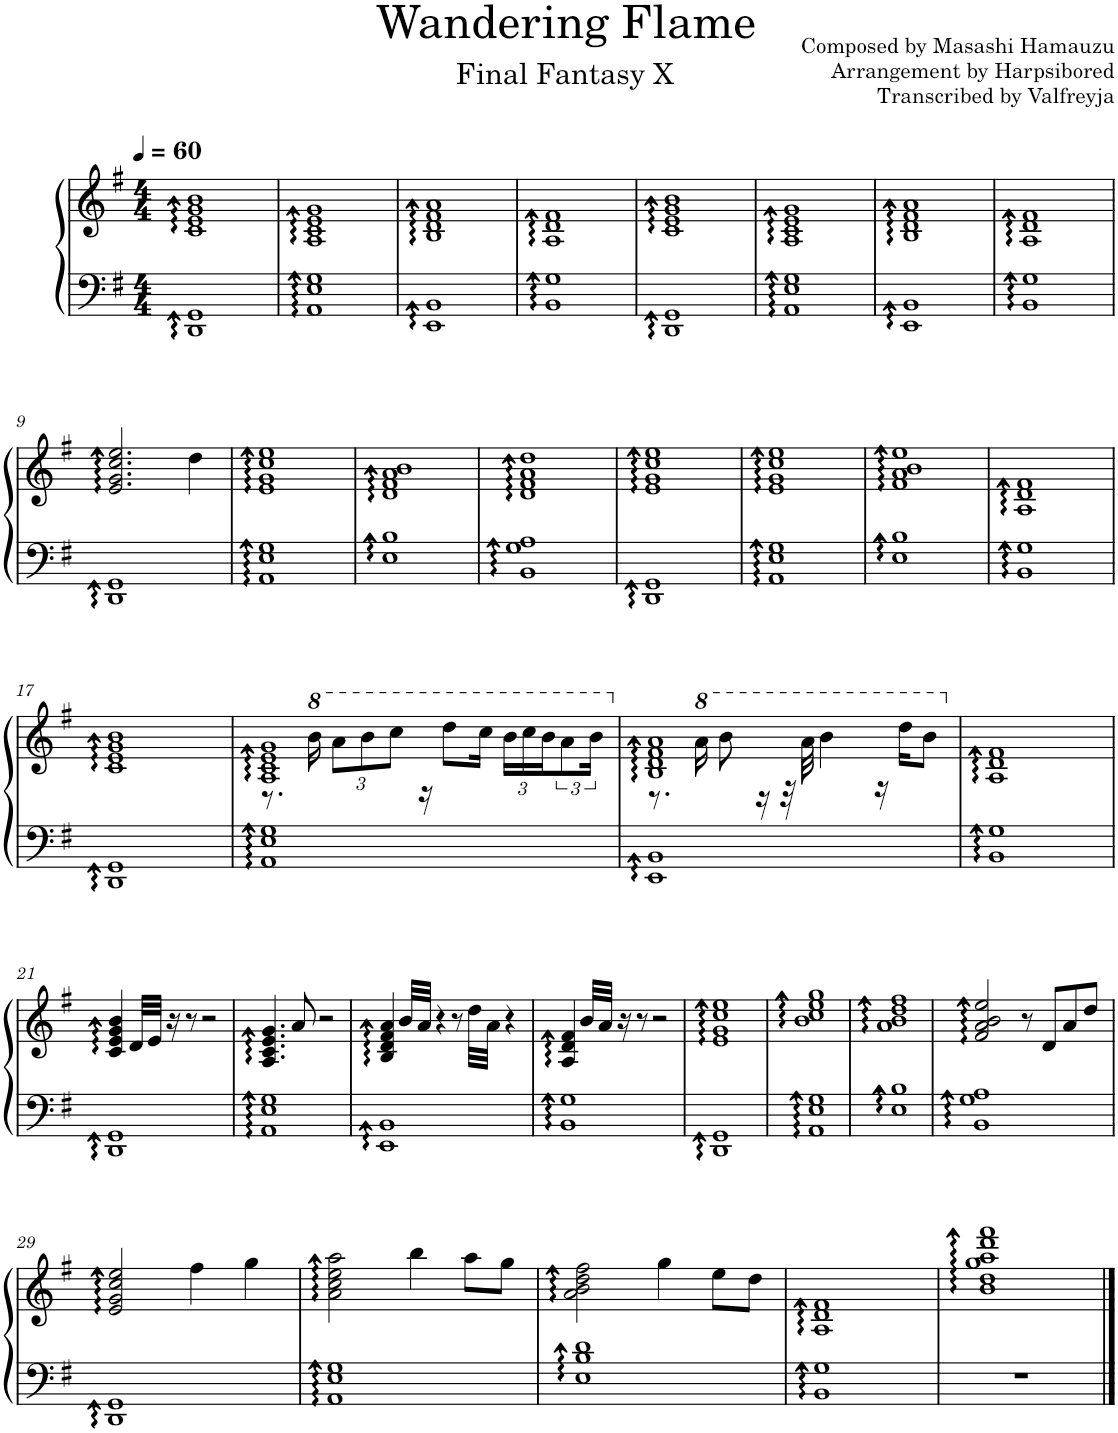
**kern	**kern
*part1	*part1
*staff2	*staff1
*I"Harp	*
*I'Hrp.	*
*clefF4	*clefG2
*k[f#]	*k[f#]
*M4/4	*M4/4
*MM60	*MM60
=1	=1
1DD:: 1GG::	1c:: 1e:: 1g:: 1b::
=2	=2
1AA:: 1E:: 1G::	1A:: 1c:: 1e:: 1g::
=3	=3
1EE:: 1BB::	1B:: 1d:: 1f#:: 1a::
=4	=4
1BB:: 1G::	1A:: 1d:: 1f#::
=5	=5
1DD:: 1GG::	1c:: 1e:: 1g:: 1b::
=6	=6
1AA:: 1E:: 1G::	1A:: 1c:: 1e:: 1g::
=7	=7
1EE:: 1BB::	1B:: 1d:: 1f#:: 1a::
=8	=8
1BB:: 1G::	1A:: 1d:: 1f#::
!!LO:LB:g=z
=9	=9
1DD:: 1GG::	2.e/:: 2.g/:: 2.cc/:: 2.ee/::
.	4dd\
=10	=10
1AA:: 1E:: 1G::	1e:: 1g:: 1cc:: 1ee::
=11	=11
1E:: 1B::	1d:: 1f#:: 1a:: 1b::
=12	=12
1BB:: 1G:: 1A::	1d:: 1f#:: 1a:: 1dd::
=13	=13
1DD:: 1GG::	1e:: 1g:: 1cc:: 1ee::
=14	=14
1AA:: 1E:: 1G::	1e:: 1g:: 1cc:: 1ee::
=15	=15
1E:: 1B::	1f#:: 1a:: 1b:: 1ee::
=16	=16
1BB:: 1G::	1A:: 1d:: 1f#::
!!LO:LB:g=z
=17	=17
1DD:: 1GG::	1c:: 1e:: 1g:: 1b::
=18	=18
*	*^
1AA:: 1E:: 1G::	1A:: 1c:: 1e:: 1g::	8.r
*	*8va	*
.	.	16bb\
*	*	*Xbrackettup
.	.	12aa\L
.	.	12bb\
.	.	12ccc\J
.	.	16r
.	.	8ddd\L
.	.	16ccc\Jk
.	.	24bb\LL
.	.	24ccc\
.	.	24bb\J
*	*	*brackettup
.	.	12aa\
.	.	24bb\Jk
=19	=19	=19
1EE:: 1BB::	1B:: 1d:: 1f#:: 1a::	8.r
.	.	16aa\
.	.	8bb\
.	.	16r
.	.	32r
.	.	32aa\
.	.	4bb\
.	.	16r
.	.	16ddd\KL
.	.	8bb\J
*	*v	*v
=20	=20
*	*X8va
1BB:: 1G::	1A:: 1d:: 1f#::
!!LO:LB:g=z
=21	=21
1DD:: 1GG::	4c/:: 4e/:: 4g/:: 4b/::
.	32d/LLL
.	32e/JJJ
.	16r
.	8r
.	2r
=22	=22
1AA:: 1E:: 1G::	4.A/:: 4.c/:: 4.e/:: 4.g/::
.	8a/
.	2r
=23	=23
1EE:: 1BB::	4B/:: 4d/:: 4f#/:: 4a/::
.	32b/LLL
.	32a/JJJ
.	4r
.	8r
.	32dd\LLL
.	32a\JJJ
.	4r
=24	=24
1BB:: 1G::	4A/:: 4d/:: 4f#/::
.	32b/LLL
.	32a/JJJ
.	16r
.	8r
.	2r
=25	=25
1DD:: 1GG::	1e:: 1g:: 1cc:: 1ee::
=26	=26
1AA:: 1E:: 1G::	1b:: 1cc:: 1ee:: 1gg::
=27	=27
1E:: 1B::	1a:: 1b:: 1dd:: 1ff#::
=28	=28
1BB:: 1G:: 1A::	2f#/:: 2a/:: 2b/:: 2ee/::
.	8r
.	8d/L
.	8a/
.	8dd/J
!!LO:LB:g=z
=29	=29
1DD:: 1GG::	2e/:: 2g/:: 2cc/:: 2ee/::
.	4ff#\
.	4gg\
=30	=30
1AA:: 1E:: 1G::	2a\:: 2cc\:: 2ee\:: 2aa\::
.	4bb\
.	8aa\L
.	8gg\J
=31	=31
1E:: 1B:: 1d::	2a\:: 2b\:: 2dd\:: 2ff#\::
.	4gg\
.	8ee\L
.	8dd\J
=32	=32
1BB:: 1G::	1A:: 1d:: 1f#::
=33	=33
1r	1b:: 1dd:: 1gg:: 1aa:: 1ddd:: 1fff#::
==	==
*-	*-
